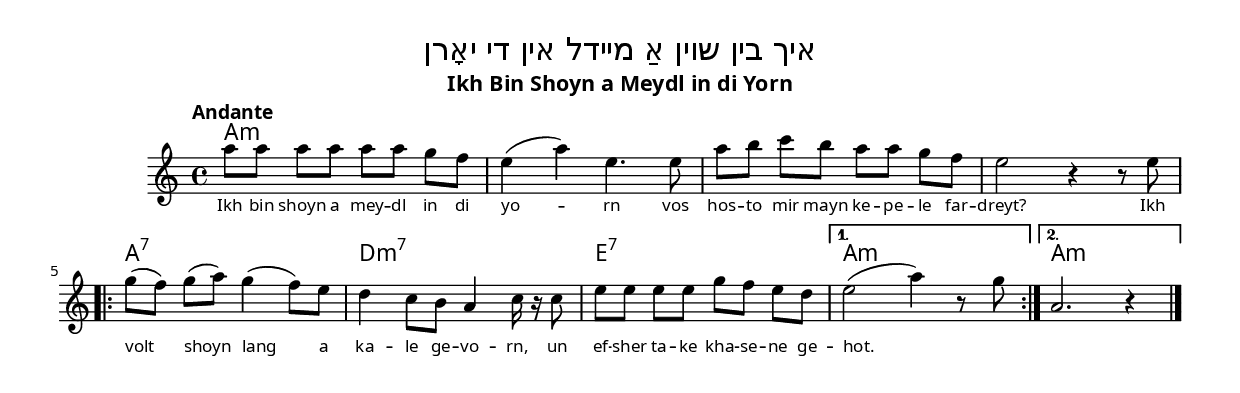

\header {
  title = "איך בין שוין אַ מיידל אין די יאָרן"
  subtitle = "Ikh Bin Shoyn a Meydl in di Yorn"
  }
\version "2.18.2"
\language "english"

#(set-global-staff-size 17)

end =
  #(define-music-function
    (parser location signature)
    (fraction?)
  #{
    \once \omit Staff.TimeSignature \time #signature
  #})

\layout {
  \context {  % Use Typewriter font for chord symbols
    \ChordNames {
      \set chordChanges = ##t
      \override ChordName.font-family = #'typewriter
      }
    }
  \context {  % Change font size for lyrics
    \Lyrics {
      \override LyricText.font-size = #'-1
      }
    }
  \context {  % Beam according to rhythm
    \Staff {
      \set Timing.beamExceptions = #'()
      }
    }
  }

\paper {      % Load fonts
  fonts = #
  (make-pango-font-tree
   "Linux Libertine"
   "Linux Biolinum"
   "Courier 10 Pitch"
   (/ (* staff-height pt) 2.5)
    )
  bookTitleMarkup = \markup {
    \override #'(baseline-skip . 3.5)
    \column {
      \fill-line { \fromproperty #'header:dedication }
      \override #'(baseline-skip . 3.5)
      \column {
        \fill-line {
          \override #'(font-name . "Drugulin CLM")
          \huge \larger \larger \bold
          \fromproperty #'header:title
          }
        \fill-line {
          \large \bold
          \fromproperty #'header:subtitle
          }
        \fill-line {
          \smaller \bold
          \fromproperty #'header:subsubtitle
          }
        \fill-line {
          \fromproperty #'header:meter
          \fromproperty #'header:arranger
          }
          \fill-line {
          \override #'(font-name . "Drugulin CLM")
          \fromproperty #'header:composer
          { \large \bold \fromproperty #'header:instrument }
          \override #'(font-name . "Drugulin CLM")
          \fromproperty #'header:poet
          }
        }
      }
    }
    scoreTitleMarkup = \markup {
      \column {
      \on-the-fly \print-all-headers { \bookTitleMarkup \hspace #1 }
      \fill-line {
        \null
        \override #'(font-name . "Drugulin CLM")
        \huge
        \lower #5
        \fromproperty #'header:piece
        }
      }
    }
  }

mel = \relative f''{
  a8 a a a a a g f  | 
  e4( a) e4. e8     |
  a b c b a a g f | 
  e2 r4 r8 e8       |
  \repeat volta 2 {
    g8( f) g( a) g4( f8) e |
    d4 c8 b a4 c16 r c8  | 
    e e e e g f e d 
  }
  \alternative {
    { e2( a4) r8 g }
    { a,2. r4 }
  }
}

acc = \chordmode {
  a1:m  | 
  a:m   | 
  a:m   | 
  a:m   |
  \repeat volta 2 { 
    a:7   | 
    d:m7  | 
    e:7   | 
  }
  \alternative { 
    { a1:m }
    { \once \set chordChanges = ##f a1:m }
  }
}

\score {
  <<
    \new ChordNames {
        \acc
        }
    \new Staff {
      \clef treble
      \key a \minor
      \time 4/4
      \tempo Andante
      \new Voice = "melody" {
        \mel
        \bar "|."
        }
      }
    \new Lyrics \lyricsto "melody" {
      Ikh bin shoyn a mey -- dl in di yo -- rn
      vos hos -- to mir mayn ke -- pe -- le far -- dreyt?
      Ikh volt shoyn lang a ka -- le ge -- vo -- rn,
      un ef -- sher ta -- ke kha -- se -- ne ge --  hot.

    }
  >>
}

